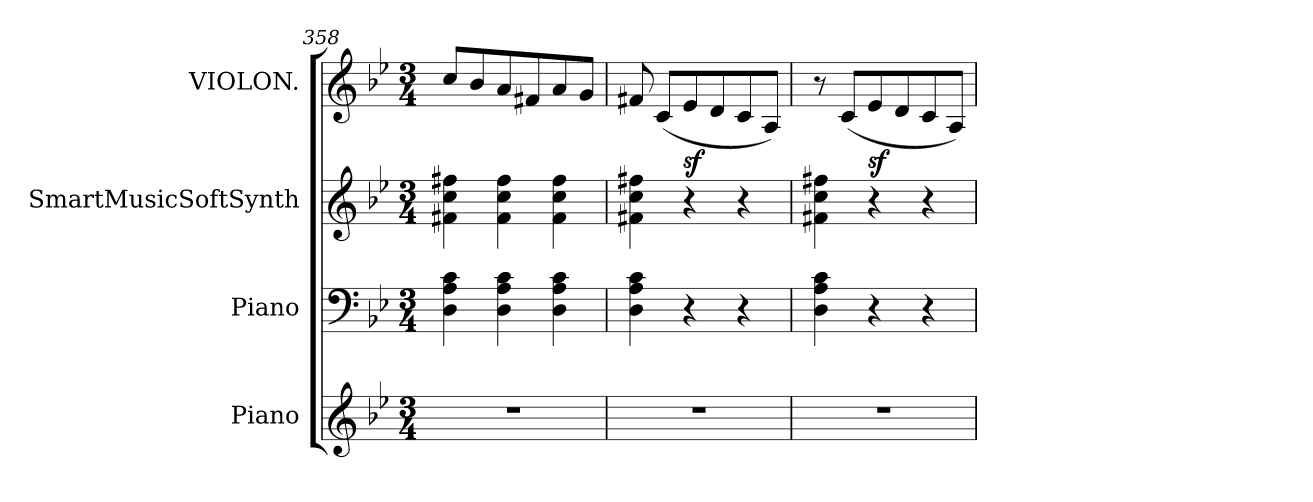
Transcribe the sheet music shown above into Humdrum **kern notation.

**kern	**kern	**kern	**kern	**dynam
*part4	*part3	*part2	*part1	*part1
*staff4	*staff3	*staff2	*staff1	*staff1
*I"Piano	*I"Piano	*I"SmartMusicSoftSynth	*I"VIOLON.	*
*I'P.	*	*	*	*
*clefG2	*clefF4	*clefG2	*clefG2	*
*k[b-e-]	*k[b-e-]	*k[b-e-]	*k[b-e-]	*
*M3/4	*M3/4	*M3/4	*M3/4	*
=358	=358	=358	=358	=358
2.r	4D\ 4A\ 4c\	4f#X\ 4cc\ 4ff#X\	8cc/L	.
.	.	.	8b-/	.
.	4D\ 4A\ 4c\	4f#\ 4cc\ 4ff#\	8a/	.
.	.	.	8f#X/	.
.	4D\ 4A\ 4c\	4f#\ 4cc\ 4ff#\	8a/	.
.	.	.	8g/J	.
=359	=359	=359	=359	=359
2.r	4D\ 4A\ 4c\	4f#X\ 4cc\ 4ff#X\	8f#X/	.
.	.	.	(8c/L	.
.	4r	4r	8e-/	sf
.	.	.	8d/	.
.	4r	4r	8c/	.
.	.	.	8A/J)	.
=360	=360	=360	=360	=360
2.r	4D\ 4A\ 4c\	4f#X\ 4cc\ 4ff#X\	8r	.
.	.	.	(8c/L	.
.	4r	4r	8e-/	sf
.	.	.	8d/	.
.	4r	4r	8c/	.
.	.	.	8A/J)	.
=	=	=	=	=
*-	*-	*-	*-	*-
